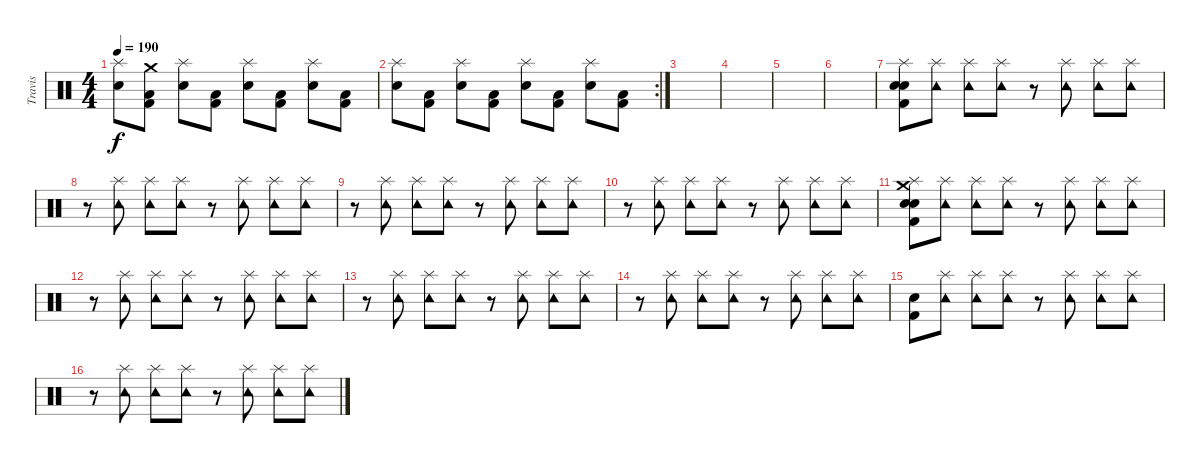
\track ("Travis" "Travis") {instrument percussion}
\staff {score}
\articulation defaults
\ts (4 4)
\tempo 190
\clef neutral
\ks c
("Electric Snare (hit)" "Splash (hit)").8{dy f} ("Crash medium (hit)" "Low Floor Tom (hit)" "Kick (hit) 2").8 ("Snare (hit) 2" "Splash (hit)").8 ("Low Floor Tom (hit)" "Kick (hit) 2").8 ("Snare (hit) 2" "Splash (hit)").8 ("Low Floor Tom (hit)" "Kick (hit) 2").8 ("Snare (hit) 2" "Splash (hit)").8 ("Low Floor Tom (hit)" "Kick (hit) 2").8 |
\rc 2
("Electric Snare (hit)" "Splash (hit)").8 ("Low Floor Tom (hit)" "Kick (hit) 2").8 ("Snare (hit) 2" "Splash (hit)").8 ("Low Floor Tom (hit)" "Kick (hit) 2").8 ("Snare (hit) 2" "Splash (hit)").8 ("Low Floor Tom (hit)" "Kick (hit) 2").8 ("Snare (hit) 2" "Splash (hit)").8 ("Low Floor Tom (hit)" "Kick (hit) 2").8 |
|
|
|
|
("Splash (hit)" "Kick (hit) 2" "Snare (hit) 2" "Electric Snare (hit)").8 ("Tambourine (hit)" "Splash (hit)").8 ("Tambourine (hit)" "Splash (hit)").8 ("Tambourine (hit)" "Splash (hit)").8 r.8 ("Tambourine (hit)" "Splash (hit)").8 ("Tambourine (hit)" "Splash (hit)").8 ("Tambourine (hit)" "Splash (hit)").8 |
r.8 ("Tambourine (hit)" "Splash (hit)").8 ("Tambourine (hit)" "Splash (hit)").8 ("Tambourine (hit)" "Splash (hit)").8 r.8 ("Tambourine (hit)" "Splash (hit)").8 ("Tambourine (hit)" "Splash (hit)").8 ("Tambourine (hit)" "Splash (hit)").8 |
r.8 ("Tambourine (hit)" "Splash (hit)").8 ("Tambourine (hit)" "Splash (hit)").8 ("Tambourine (hit)" "Splash (hit)").8 r.8 ("Tambourine (hit)" "Splash (hit)").8 ("Tambourine (hit)" "Splash (hit)").8 ("Tambourine (hit)" "Splash (hit)").8 |
r.8 ("Tambourine (hit)" "Splash (hit)").8 ("Tambourine (hit)" "Splash (hit)").8 ("Tambourine (hit)" "Splash (hit)").8 r.8 ("Tambourine (hit)" "Splash (hit)").8 ("Tambourine (hit)" "Splash (hit)").8 ("Tambourine (hit)" "Splash (hit)").8 |
("Crash medium (hit)" "Splash (hit)" "Electric Snare (hit)" "Kick (hit) 2" "Snare (hit) 2").8 ("Tambourine (hit)" "Splash (hit)").8 ("Tambourine (hit)" "Splash (hit)").8 ("Tambourine (hit)" "Splash (hit)").8 r.8 ("Tambourine (hit)" "Splash (hit)").8 ("Tambourine (hit)" "Splash (hit)").8 ("Tambourine (hit)" "Splash (hit)").8 |
r.8 ("Tambourine (hit)" "Splash (hit)").8 ("Tambourine (hit)" "Splash (hit)").8 ("Tambourine (hit)" "Splash (hit)").8 r.8 ("Tambourine (hit)" "Splash (hit)").8 ("Tambourine (hit)" "Splash (hit)").8 ("Tambourine (hit)" "Splash (hit)").8 |
r.8 ("Tambourine (hit)" "Splash (hit)").8 ("Tambourine (hit)" "Splash (hit)").8 ("Tambourine (hit)" "Splash (hit)").8 r.8 ("Tambourine (hit)" "Splash (hit)").8 ("Tambourine (hit)" "Splash (hit)").8 ("Tambourine (hit)" "Splash (hit)").8 |
r.8 ("Tambourine (hit)" "Splash (hit)").8 ("Tambourine (hit)" "Splash (hit)").8 ("Tambourine (hit)" "Splash (hit)").8 r.8 ("Tambourine (hit)" "Splash (hit)").8 ("Tambourine (hit)" "Splash (hit)").8 ("Tambourine (hit)" "Splash (hit)").8 |
("Kick (hit) 2" "Snare (hit) 2").8 ("Tambourine (hit)" "Splash (hit)").8 ("Tambourine (hit)" "Splash (hit)").8 ("Tambourine (hit)" "Splash (hit)").8 r.8 ("Tambourine (hit)" "Splash (hit)").8 ("Tambourine (hit)" "Splash (hit)").8 ("Tambourine (hit)" "Splash (hit)").8 |
r.8 ("Tambourine (hit)" "Splash (hit)").8 ("Tambourine (hit)" "Splash (hit)").8 ("Tambourine (hit)" "Splash (hit)").8 r.8 ("Tambourine (hit)" "Splash (hit)").8 ("Tambourine (hit)" "Splash (hit)").8 ("Tambourine (hit)" "Splash (hit)").8
